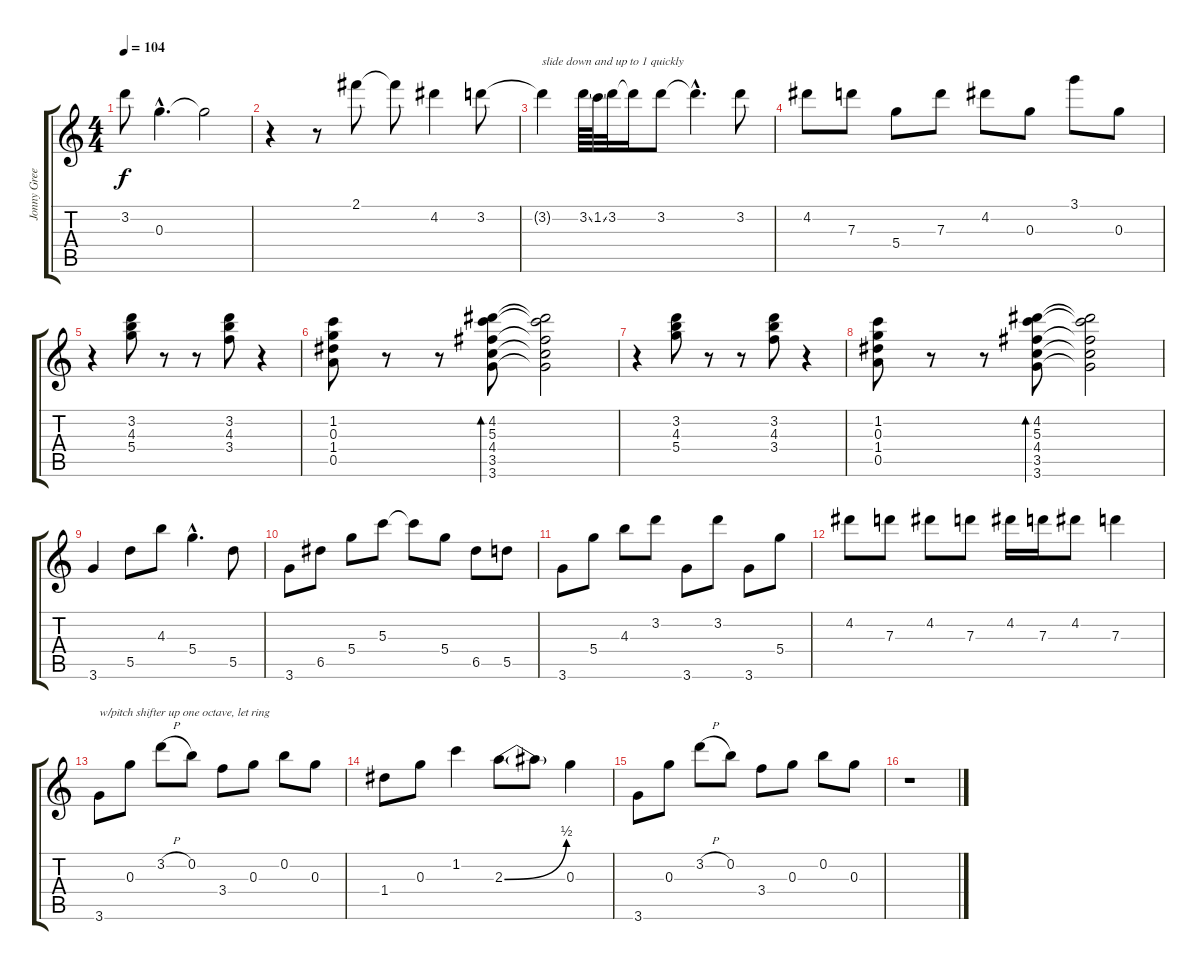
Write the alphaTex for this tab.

\track ("Jonny Greenwood" "Jonny Gree") {instrument electricguitarclean}
\staff {score tabs}
\tuning (E5 B4 G4 D4 A3 E3) {hide}
\ts (4 4)
\tempo 104
\clef g2
\ks c
3.2{t}.8{dy f} 0.3{hac}.4{d} 0.3{t}.2 |
r.4 r.8 2.1.8 2.1{t}.8 4.2.4 3.2.8 |
3.2{t}.4{txt "slide down and up to 1 quickly"} 3.2{ss}.64 1.2{ss}.64 3.2.32 3.2{t}.16 3.2.8 3.2{hac t}.4{d} 3.2.8 |
4.2.8 7.3.8 5.4.8 7.3.8 4.2.8 0.3.8 3.1.8 0.3.8 |
r.4 (3.2 4.3 5.4).8 r.8 r.8 (3.2 4.3 3.4).8 r.4 |
(1.2 0.3 1.4 0.5).8 r.8 r.8 (4.2 5.3 4.4 3.5 3.6).8{bd 60} (4.2{t} 5.3{t} 4.4{t} 3.5{t} 3.6{t}).2 |
r.4 (3.2 4.3 5.4).8 r.8 r.8 (3.2 4.3 3.4).8 r.4 |
(1.2 0.3 1.4 0.5).8 r.8 r.8 (4.2 5.3 4.4 3.5 3.6).8{bd 60} (4.2{t} 5.3{t} 4.4{t} 3.5{t} 3.6{t}).2 |
3.6.4 5.5.8 4.3.8 5.4{hac}.4{d} 5.5.8 |
3.6.8 6.5.8 5.4.8 5.3.8 5.3{t}.8 5.4.8 6.5.8 5.5.8 |
3.6.8 5.4.8 4.3.8 3.2.8 3.6.8 3.2.8 3.6.8 5.4.8 |
4.2.8 7.3.8 4.2.8 7.3.8 4.2.16 7.3.16 4.2.8 7.3.4 |
3.6.8{txt "w/pitch shifter up one octave, let ring"} 0.3.8 3.2{h}.8 0.2.8 3.4.8 0.3.8 0.2.8 0.3.8 |
1.4.8 0.3.8 1.2.4 2.3{be (bend 0 0 60 2)}.8 2.3{t}.8 0.3.4 |
3.6.8 0.3.8 3.2{h}.8 0.2.8 3.4.8 0.3.8 0.2.8 0.3.8 |
r.1
